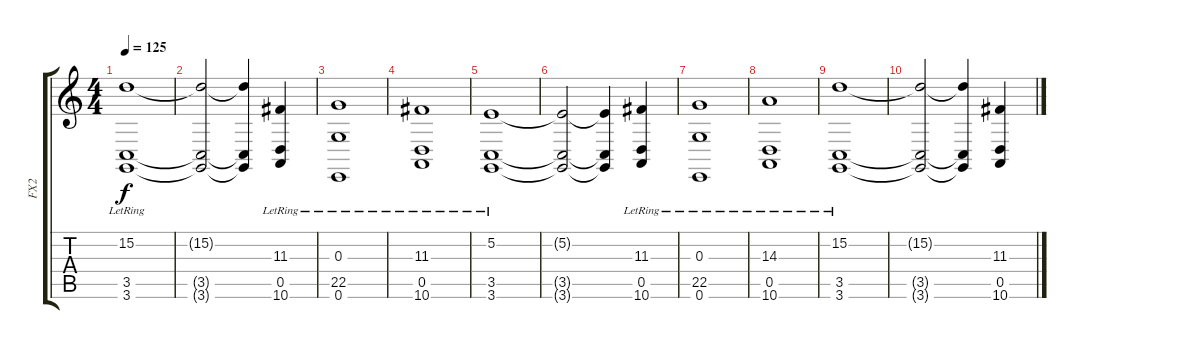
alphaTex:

\track ("FX2" "FX2") {instrument synthstrings1}
\staff {score tabs}
\tuning (E4 B3 G3 D3 A2 E2) {hide}
\ts (4 4)
\tempo 125
\clef g2
\ks c
(15.2{lr} 3.5{lr} 3.6{lr}).1{dy f} |
(15.2{t} 3.5{t} 3.6{t}).2 (15.2{t} 3.5{t} 3.6{t}).4 (11.3{lr} 0.5{lr} 10.6{lr}).4 |
(0.3{lr} 22.5{lr} 0.6{lr}).1 |
(11.3{lr} 0.5{lr} 10.6{lr}).1 |
(5.2{lr} 3.5{lr} 3.6{lr}).1 |
(5.2{t} 3.5{t} 3.6{t}).2 (5.2{t} 3.5{t} 3.6{t}).4 (11.3{lr} 0.5{lr} 10.6{lr}).4 |
(0.3{lr} 22.5{lr} 0.6{lr}).1 |
(14.3{lr} 0.5{lr} 10.6{lr}).1 |
(15.2{lr} 3.5{lr} 3.6{lr}).1 |
(15.2{t} 3.5{t} 3.6{t}).2 (15.2{t} 3.5{t} 3.6{t}).4 (11.3 0.5 10.6).4
